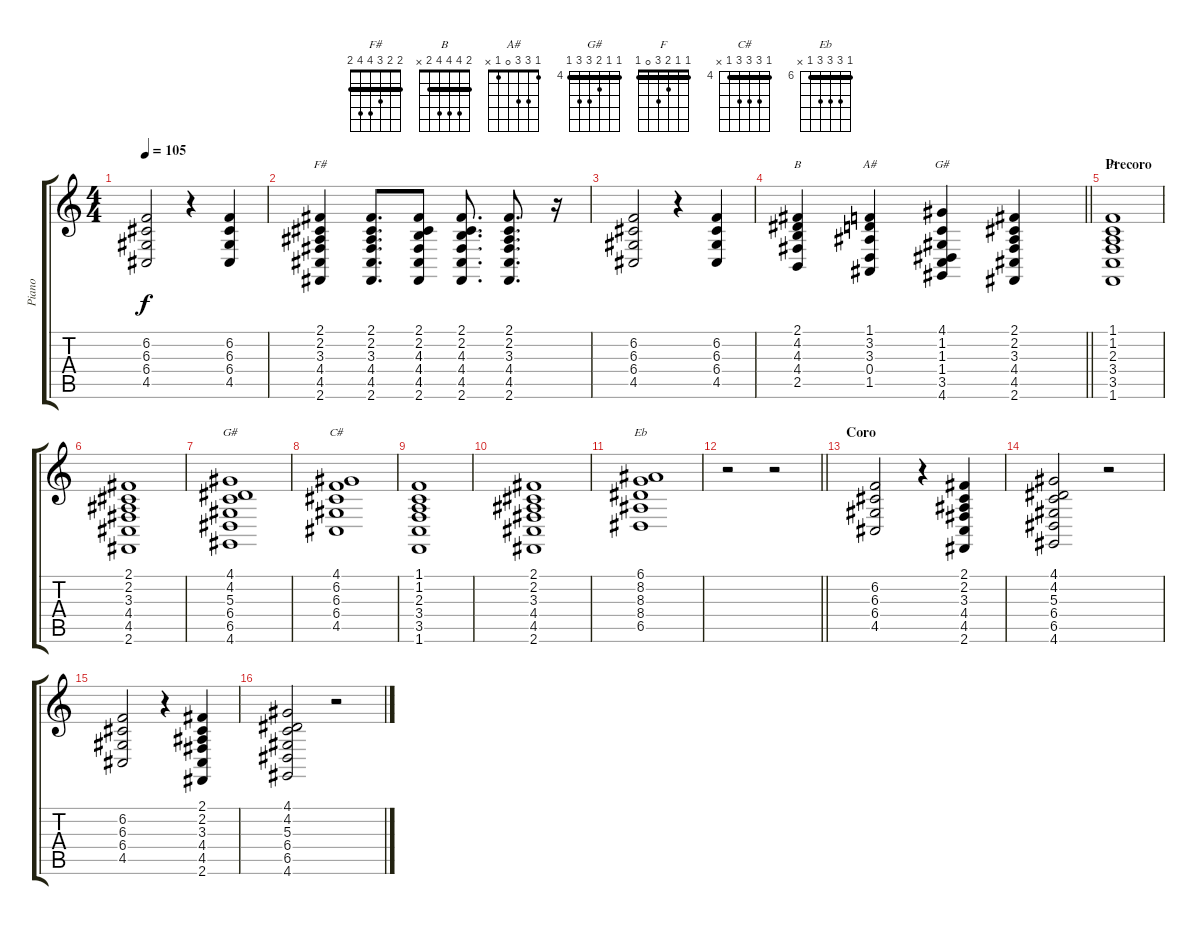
\track ("Piano" "Piano") {instrument brightacousticpiano}
\staff {score tabs}
\tuning (E4 B3 G3 D3 A2 E2) {hide}
\chord ("F#" 2 2 3 4 4 2) {barre 2}
\chord ("B" 2 4 4 4 2 x) {barre 2}
\chord ("A#" 1 3 3 0 1 x)
\chord ("G#" 4 1 1 1 3 4) {barre 1}
\chord ("F" 1 1 2 3 0 1) {barre 1}
\chord ("G#" 4 4 5 6 6 4) {firstfret 4 barre 4}
\chord ("C#" 4 6 6 6 4 x) {firstfret 4 barre 4}
\chord ("Eb" 6 8 8 8 6 x) {firstfret 6 barre 6}
\ts (4 4)
\tempo 105
\clef g2
\ks c
(6.2 6.3 6.4 4.5).2{dy f} r.4 (6.2 6.3 6.4 4.5).4 |
(2.1 2.2 3.3 4.4 4.5 2.6).4{ch "F#"} (2.1 2.2 3.3 4.4 4.5 2.6).8{d} (2.1 2.2 4.3 4.4 4.5 2.6).8 (2.1 2.2 4.3 4.4 4.5 2.6).8{d} (2.1 2.2 3.3 4.4 4.5 2.6).8{d} r.16 |
(6.2 6.3 6.4 4.5).2 r.4 (6.2 6.3 6.4 4.5).4 |
\barLineRight lightlight
(2.1 4.2 4.3 4.4 2.5).4{ch "B" volume 16} (1.1 3.2 3.3 0.4 1.5).4{ch "A#"} (4.1 1.2 1.3 1.4 3.5 4.6).4{ch "G#"} (2.1 2.2 3.3 4.4 4.5 2.6).4 |
\section ("" "Precoro")
(1.1 1.2 2.3 3.4 3.5 1.6).1{ch "F"} |
(2.1 2.2 3.3 4.4 4.5 2.6).1 |
(4.1 4.2 5.3 6.4 6.5 4.6).1{ch "G#"} |
(4.1 6.2 6.3 6.4 4.5).1{ch "C#"} |
(1.1 1.2 2.3 3.4 3.5 1.6).1 |
(2.1 2.2 3.3 4.4 4.5 2.6).1 |
(6.1 8.2 8.3 8.4 6.5).1{ch "Eb"} |
\barLineRight lightlight
r.2 r.2 |
\section ("" "Coro")
(6.2 6.3 6.4 4.5).2 r.4 (2.1 2.2 3.3 4.4 4.5 2.6).4 |
(4.1 4.2 5.3 6.4 6.5 4.6).2 r.2 |
(6.2 6.3 6.4 4.5).2 r.4 (2.1 2.2 3.3 4.4 4.5 2.6).4 |
(4.1 4.2 5.3 6.4 6.5 4.6).2 r.2
